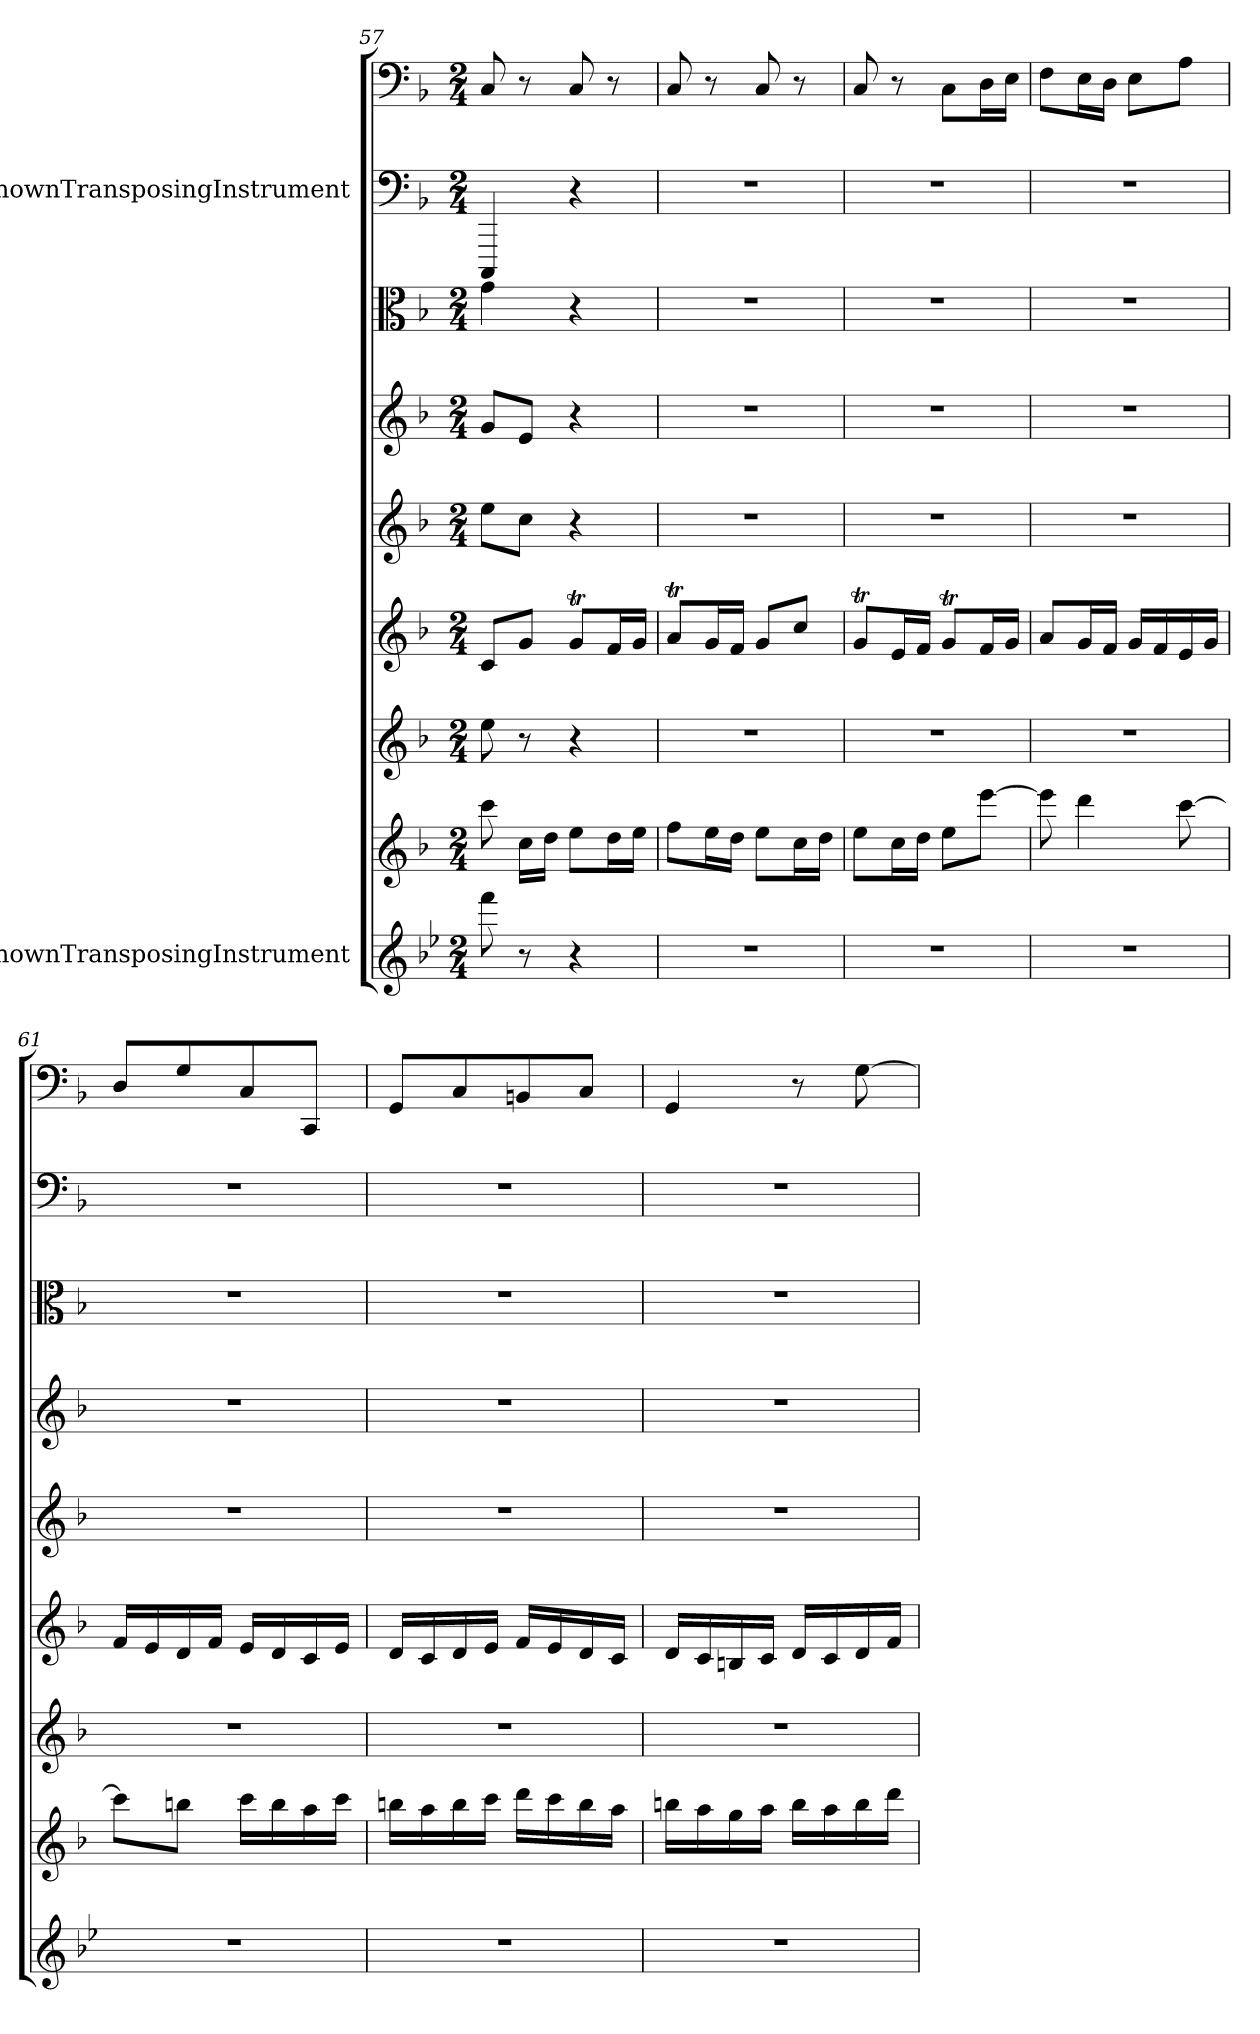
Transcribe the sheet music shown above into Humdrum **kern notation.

**kern	**kern	**kern	**kern	**kern	**kern	**kern	**kern	**kern
*part9	*part8	*part7	*part6	*part5	*part4	*part3	*part2	*part1
*staff9	*staff8	*staff7	*staff6	*staff5	*staff4	*staff3	*staff2	*staff1
*I"UnknownTransposingInstrument	*	*	*	*	*	*	*I"UnknownTransposingInstrument	*
*clefG2	*clefG2	*clefG2	*clefG2	*clefG2	*clefG2	*clefC3	*clefF4	*clefF4
*ITrd3c5	*	*	*	*	*	*	*ITrd-7c-12	*
*k[b-]	*k[b-]	*k[b-]	*k[b-]	*k[b-]	*k[b-]	*k[b-]	*k[b-]	*k[b-]
*M2/4	*M2/4	*M2/4	*M2/4	*M2/4	*M2/4	*M2/4	*M2/4	*M2/4
=57	=57	=57	=57	=57	=57	=57	=57	=57
8ccc\	8ccc\	8ee\	8c/L	8ee\L	8g/L	4g\	4CC/	8C/
8r	16cc\LL	8r	8g/J	8cc\J	8e/J	.	.	8r
.	16dd\JJ	.	.	.	.	.	.	.
4r	8ee\L	4r	8gT/L	4r	4r	4r	4r	8C/
.	16dd\L	.	16f/L	.	.	.	.	8r
.	16ee\JJ	.	16g/JJ	.	.	.	.	.
=58	=58	=58	=58	=58	=58	=58	=58	=58
2r	8ff\L	2r	8at/L	2r	2r	2r	2r	8C/
.	16ee\L	.	16g/L	.	.	.	.	8r
.	16dd\JJ	.	16f/JJ	.	.	.	.	.
.	8ee\L	.	8g/L	.	.	.	.	8C/
.	16cc\L	.	8cc/J	.	.	.	.	8r
.	16dd\JJ	.	.	.	.	.	.	.
=59	=59	=59	=59	=59	=59	=59	=59	=59
2r	8ee\L	2r	8gT/L	2r	2r	2r	2r	8C/
.	16cc\L	.	16e/L	.	.	.	.	8r
.	16dd\JJ	.	16f/JJ	.	.	.	.	.
.	8ee\L	.	8gT/L	.	.	.	.	8C\L
.	[8eee\J	.	16f/L	.	.	.	.	16D\L
.	.	.	16g/JJ	.	.	.	.	16E\JJ
=60	=60	=60	=60	=60	=60	=60	=60	=60
2r	8eee\]	2r	8a/L	2r	2r	2r	2r	8F\L
.	4ddd\	.	16g/L	.	.	.	.	16E\L
.	.	.	16f/JJ	.	.	.	.	16D\JJ
.	.	.	16g/LL	.	.	.	.	8E\L
.	.	.	16f/	.	.	.	.	.
.	[8ccc\	.	16e/	.	.	.	.	8A\J
.	.	.	16g/JJ	.	.	.	.	.
=61	=61	=61	=61	=61	=61	=61	=61	=61
2r	8ccc\L]	2r	16f/LL	2r	2r	2r	2r	8D/L
.	.	.	16e/	.	.	.	.	.
.	8bbn\J	.	16d/	.	.	.	.	8G/
.	.	.	16f/JJ	.	.	.	.	.
.	16ccc\LL	.	16e/LL	.	.	.	.	8C/
.	16bb\	.	16d/	.	.	.	.	.
.	16aa\	.	16c/	.	.	.	.	8CC/J
.	16ccc\JJ	.	16e/JJ	.	.	.	.	.
=62	=62	=62	=62	=62	=62	=62	=62	=62
2r	16bbn\LL	2r	16d/LL	2r	2r	2r	2r	8GG/L
.	16aa\	.	16c/	.	.	.	.	.
.	16bb\	.	16d/	.	.	.	.	8C/
.	16ccc\JJ	.	16e/JJ	.	.	.	.	.
.	16ddd\LL	.	16f/LL	.	.	.	.	8BBn/
.	16ccc\	.	16e/	.	.	.	.	.
.	16bb\	.	16d/	.	.	.	.	8C/J
.	16aa\JJ	.	16c/JJ	.	.	.	.	.
=63	=63	=63	=63	=63	=63	=63	=63	=63
2r	16bbn\LL	2r	16d/LL	2r	2r	2r	2r	4GG/
.	16aa\	.	16c/	.	.	.	.	.
.	16gg\	.	16Bn/	.	.	.	.	.
.	16aa\JJ	.	16c/JJ	.	.	.	.	.
.	16bb\LL	.	16d/LL	.	.	.	.	8r
.	16aa\	.	16c/	.	.	.	.	.
.	16bb\	.	16d/	.	.	.	.	[8G\
.	16ddd\JJ	.	16f/JJ	.	.	.	.	.
=	=	=	=	=	=	=	=	=
*-	*-	*-	*-	*-	*-	*-	*-	*-
